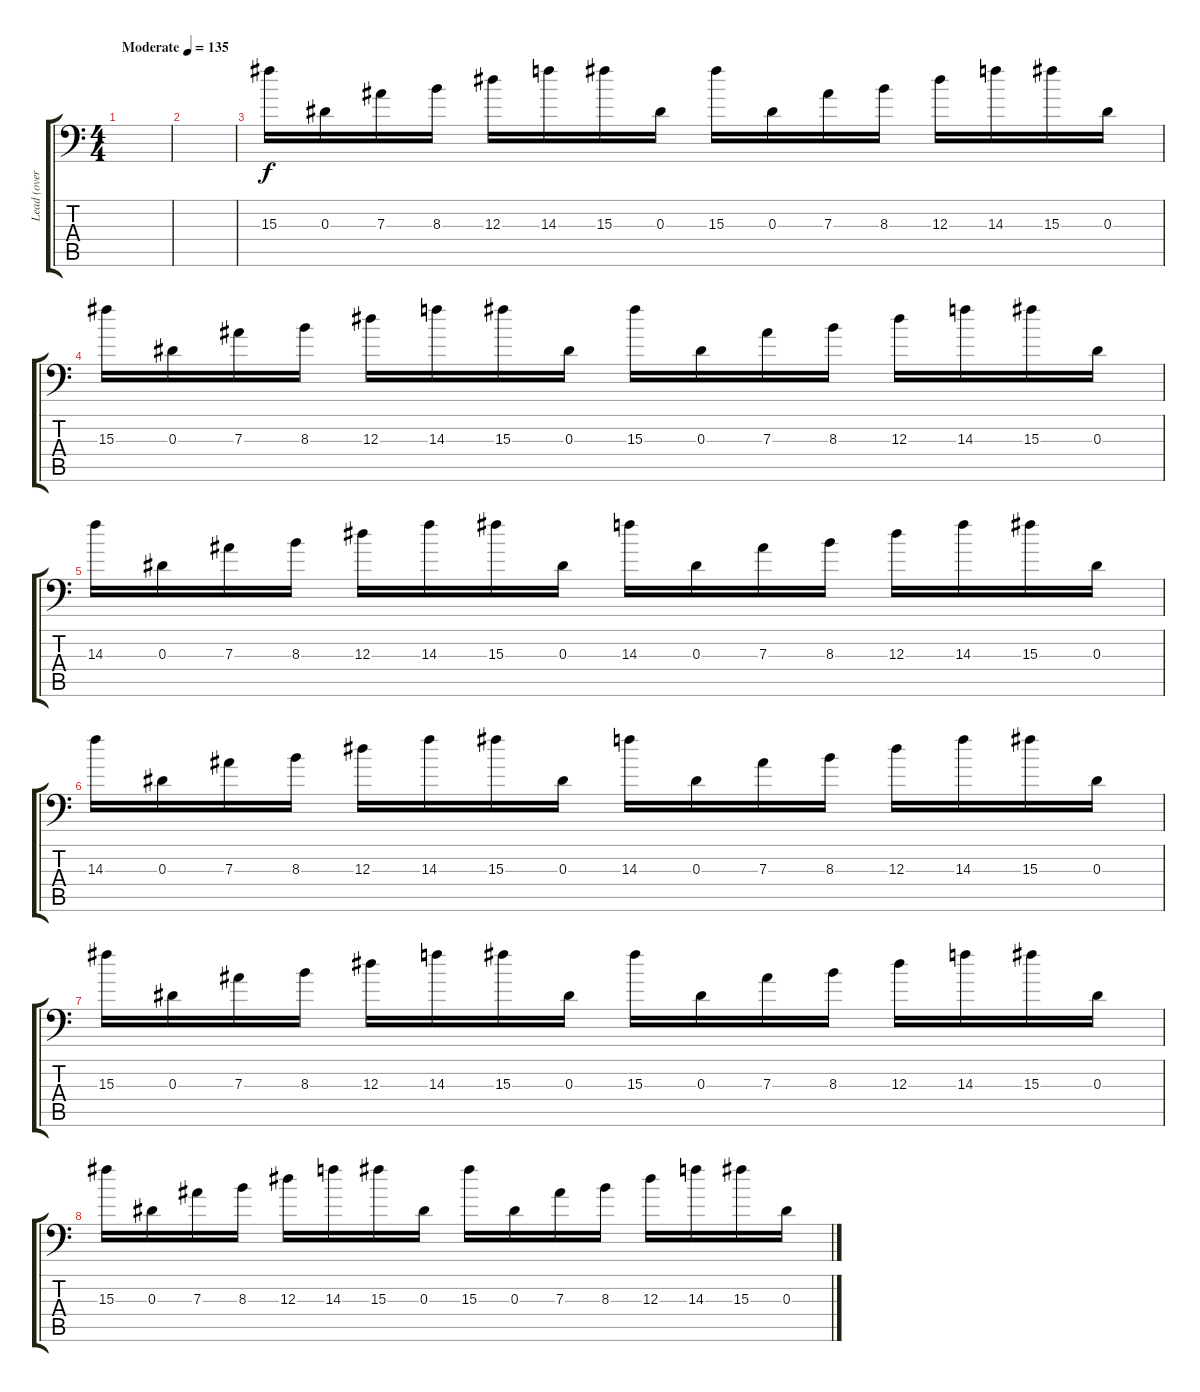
\track ("Lead (overdub)" "Lead (over") {instrument distortionguitar}
\staff {score tabs}
\tuning (C4 G3 Eb3 Bb2 F2 Bb1) {hide}
\ts (4 4)
\tempo (135 "Moderate")
\clef f4
\ks c
|
|
15.3.16 0.3.16 7.3.16 8.3.16 12.3.16 14.3.16 15.3.16 0.3.16 15.3.16 0.3.16 7.3.16 8.3.16 12.3.16 14.3.16 15.3.16 0.3.16 |
15.3.16 0.3.16 7.3.16 8.3.16 12.3.16 14.3.16 15.3.16 0.3.16 15.3.16 0.3.16 7.3.16 8.3.16 12.3.16 14.3.16 15.3.16 0.3.16 |
14.3.16 0.3.16 7.3.16 8.3.16 12.3.16 14.3.16 15.3.16 0.3.16 14.3.16 0.3.16 7.3.16 8.3.16 12.3.16 14.3.16 15.3.16 0.3.16 |
14.3.16 0.3.16 7.3.16 8.3.16 12.3.16 14.3.16 15.3.16 0.3.16 14.3.16 0.3.16 7.3.16 8.3.16 12.3.16 14.3.16 15.3.16 0.3.16 |
15.3.16 0.3.16 7.3.16 8.3.16 12.3.16 14.3.16 15.3.16 0.3.16 15.3.16 0.3.16 7.3.16 8.3.16 12.3.16 14.3.16 15.3.16 0.3.16 |
15.3.16 0.3.16 7.3.16 8.3.16 12.3.16 14.3.16 15.3.16 0.3.16 15.3.16 0.3.16 7.3.16 8.3.16 12.3.16 14.3.16 15.3.16 0.3.16
